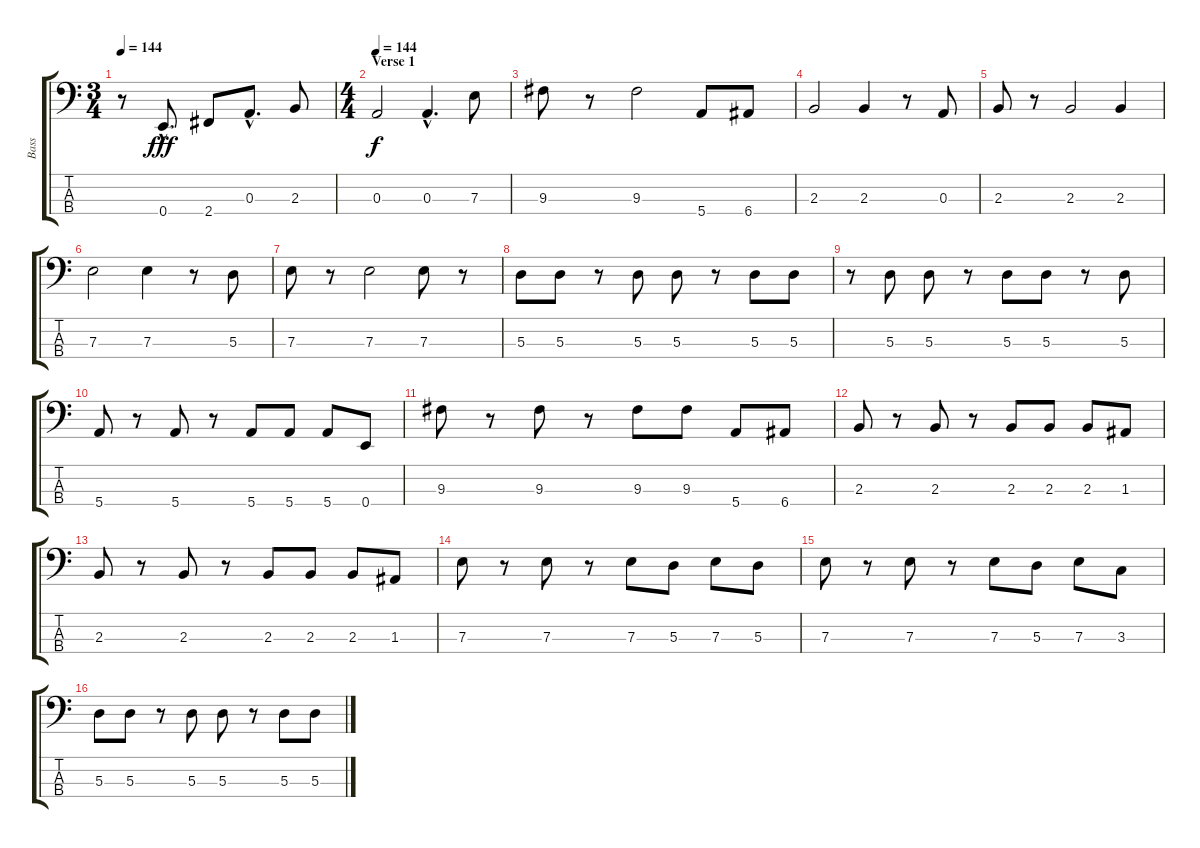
\track ("Bass" "Bass") {instrument electricbasspick}
\staff {score tabs}
\tuning (G2 D2 A1 E1) {hide}
\ts (3 4)
\tempo 144
\tempo 152
\tempo 144
\clef f4
\ks c
r.8{dy fff instrument electricbasspick} 0.4{hac}.8{d} 2.4.8 0.3{hac}.8{d} 2.3.8 |
\ts (4 4)
\section ("" "Verse 1")
\tempo 144
0.3.2{dy f} 0.3{hac}.4{d} 7.3.8 |
9.3.8 r.8 9.3.2 5.4.8 6.4.8 |
2.3.2 2.3.4 r.8 0.3.8 |
2.3.8 r.8 2.3.2 2.3.4 |
7.3.2 7.3.4 r.8 5.3.8 |
7.3.8 r.8 7.3.2 7.3.8 r.8 |
5.3.8 5.3.8 r.8 5.3.8 5.3.8 r.8 5.3.8 5.3.8 |
r.8 5.3.8 5.3.8 r.8 5.3.8 5.3.8 r.8 5.3.8 |
5.4.8 r.8 5.4.8 r.8 5.4.8 5.4.8 5.4.8 0.4.8 |
9.3.8 r.8 9.3.8 r.8 9.3.8 9.3.8 5.4.8 6.4.8 |
2.3.8 r.8 2.3.8 r.8 2.3.8 2.3.8 2.3.8 1.3.8 |
2.3.8 r.8 2.3.8 r.8 2.3.8 2.3.8 2.3.8 1.3.8 |
7.3.8 r.8 7.3.8 r.8 7.3.8 5.3.8 7.3.8 5.3.8 |
7.3.8 r.8 7.3.8 r.8 7.3.8 5.3.8 7.3.8 3.3.8 |
5.3.8 5.3.8 r.8 5.3.8 5.3.8 r.8 5.3.8 5.3.8
